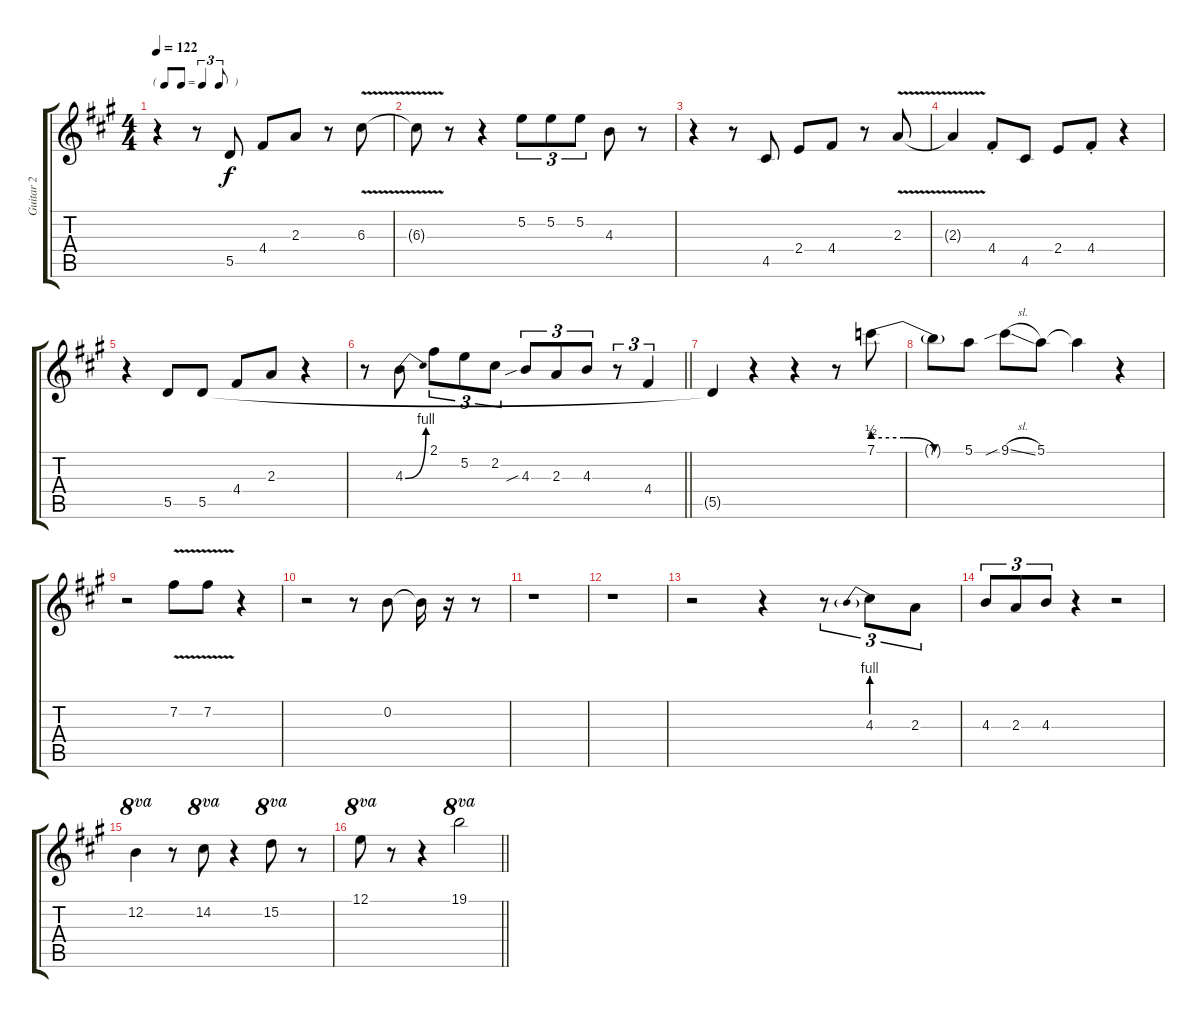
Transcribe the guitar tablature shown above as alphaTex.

\track ("Guitar 2" "Guitar 2") {instrument electricguitarclean}
\staff {score tabs}
\tuning (E4 B3 G3 D3 A2 E2) {hide}
\ts (4 4)
\tf triplet8th
\tempo 122
\clef g2
\ks a
r.4{dy f} r.8 5.5.8 4.4.8 2.3.8 r.8 6.3{v}.8 |
6.3{v t}.8 r.8 r.4 5.2.8{tu (3 2)} 5.2.8{tu (3 2)} 5.2.8{tu (3 2)} 4.3.8 r.8 |
r.4 r.8 4.5.8 2.4.8 4.4.8 r.8 2.3{v}.8 |
2.3{t}.4 4.4{st}.8 4.5.8 2.4.8 4.4{st}.8 r.4 |
r.4 5.5.8 5.5.8 4.4.8 2.3.8 r.4 |
\barLineRight lightlight
r.8 4.3{be (bend 0 0 60 4)}.8 2.1.8{tu (3 2)} 5.2.8{tu (3 2)} 2.2.8{tu (3 2)} 4.3{sib}.8{tu (3 2)} 2.3.8{tu (3 2)} 4.3.8{tu (3 2)} r.8{tu (3 2)} 4.4.4{tu (3 2)} |
5.5{t}.4 r.4 r.4 r.8 7.1{be (custom 0 2 20 2 40 0 60 0)}.8 |
7.1{t}.8 5.1.8 9.1{sib sl}.8 5.1.8 5.1{t}.4 r.4 |
r.2 7.2{v}.8 7.2{v}.8 r.4 |
r.2 r.8 0.2.8 0.2{t}.16 r.16 r.8 |
r.1 |
r.1 |
r.2 r.4 r.8{tu (3 2)} 4.3{be (prebend 0 4 60 4)}.8{tu (3 2)} 2.3.8{tu (3 2)} |
4.3.8{tu (3 2)} 2.3.8{tu (3 2)} 4.3.8{tu (3 2)} r.4 r.2 |
12.2.4{ot 8va} r.8 14.2.8{ot 8va} r.4 15.2.8{ot 8va} r.8 |
\barLineRight lightlight
12.1.8{ot 8va} r.8 r.4 19.1.2{ot 8va}
